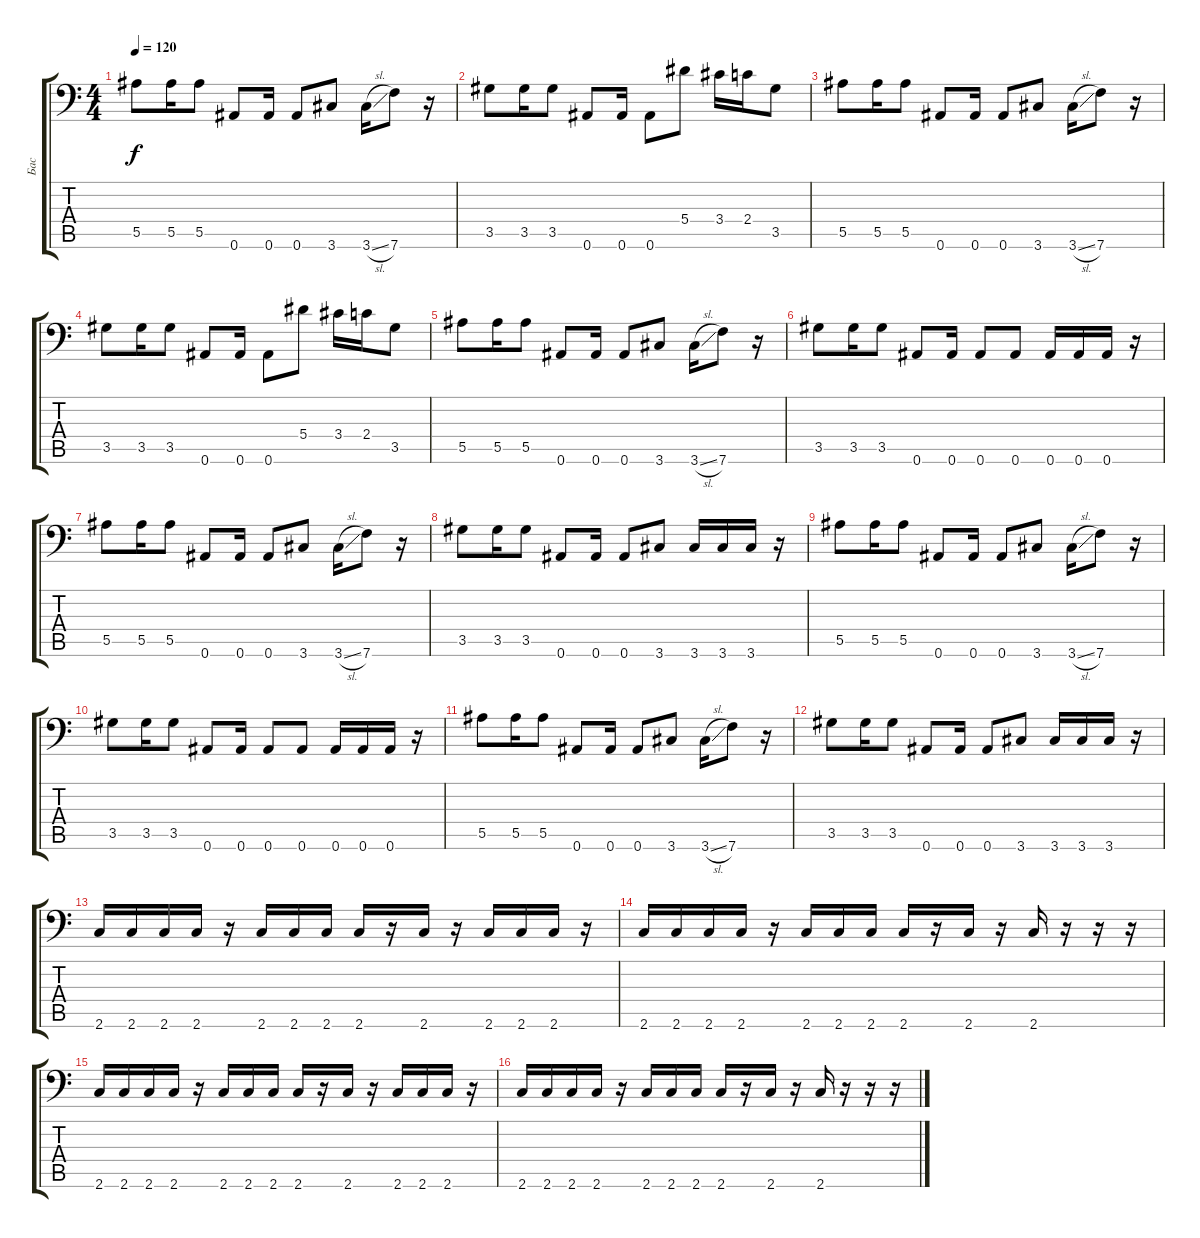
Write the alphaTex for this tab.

\track ("Бас" "Бас") {instrument electricbassfinger}
\staff {score tabs}
\tuning (C4 G3 Eb3 Bb2 F2 Bb1) {hide}
\ts (4 4)
\tempo 120
\clef f4
\ks c
5.5.8{dy f} 5.5.16 5.5.8 0.6.8 0.6.16 0.6.8 3.6.8 3.6{sl}.16 7.6.8 r.16 |
3.5.8 3.5.16 3.5.8 0.6.8 0.6.16 0.6.8 5.4.8 3.4.16 2.4.16 3.5.8 |
5.5.8 5.5.16 5.5.8 0.6.8 0.6.16 0.6.8 3.6.8 3.6{sl}.16 7.6.8 r.16 |
3.5.8 3.5.16 3.5.8 0.6.8 0.6.16 0.6.8 5.4.8 3.4.16 2.4.16 3.5.8 |
5.5.8 5.5.16 5.5.8 0.6.8 0.6.16 0.6.8 3.6.8 3.6{sl}.16 7.6.8 r.16 |
3.5.8 3.5.16 3.5.8 0.6.8 0.6.16 0.6.8 0.6.8 0.6.16 0.6.16 0.6.16 r.16 |
5.5.8 5.5.16 5.5.8 0.6.8 0.6.16 0.6.8 3.6.8 3.6{sl}.16 7.6.8 r.16 |
3.5.8 3.5.16 3.5.8 0.6.8 0.6.16 0.6.8 3.6.8 3.6.16 3.6.16 3.6.16 r.16 |
5.5.8 5.5.16 5.5.8 0.6.8 0.6.16 0.6.8 3.6.8 3.6{sl}.16 7.6.8 r.16 |
3.5.8 3.5.16 3.5.8 0.6.8 0.6.16 0.6.8 0.6.8 0.6.16 0.6.16 0.6.16 r.16 |
5.5.8 5.5.16 5.5.8 0.6.8 0.6.16 0.6.8 3.6.8 3.6{sl}.16 7.6.8 r.16 |
3.5.8 3.5.16 3.5.8 0.6.8 0.6.16 0.6.8 3.6.8 3.6.16 3.6.16 3.6.16 r.16 |
2.6.16 2.6.16 2.6.16 2.6.16 r.16 2.6.16 2.6.16 2.6.16 2.6.16 r.16 2.6.16 r.16 2.6.16 2.6.16 2.6.16 r.16 |
2.6.16 2.6.16 2.6.16 2.6.16 r.16 2.6.16 2.6.16 2.6.16 2.6.16 r.16 2.6.16 r.16 2.6.16 r.16 r.16 r.16 |
2.6.16 2.6.16 2.6.16 2.6.16 r.16 2.6.16 2.6.16 2.6.16 2.6.16 r.16 2.6.16 r.16 2.6.16 2.6.16 2.6.16 r.16 |
2.6.16 2.6.16 2.6.16 2.6.16 r.16 2.6.16 2.6.16 2.6.16 2.6.16 r.16 2.6.16 r.16 2.6.16 r.16 r.16 r.16
